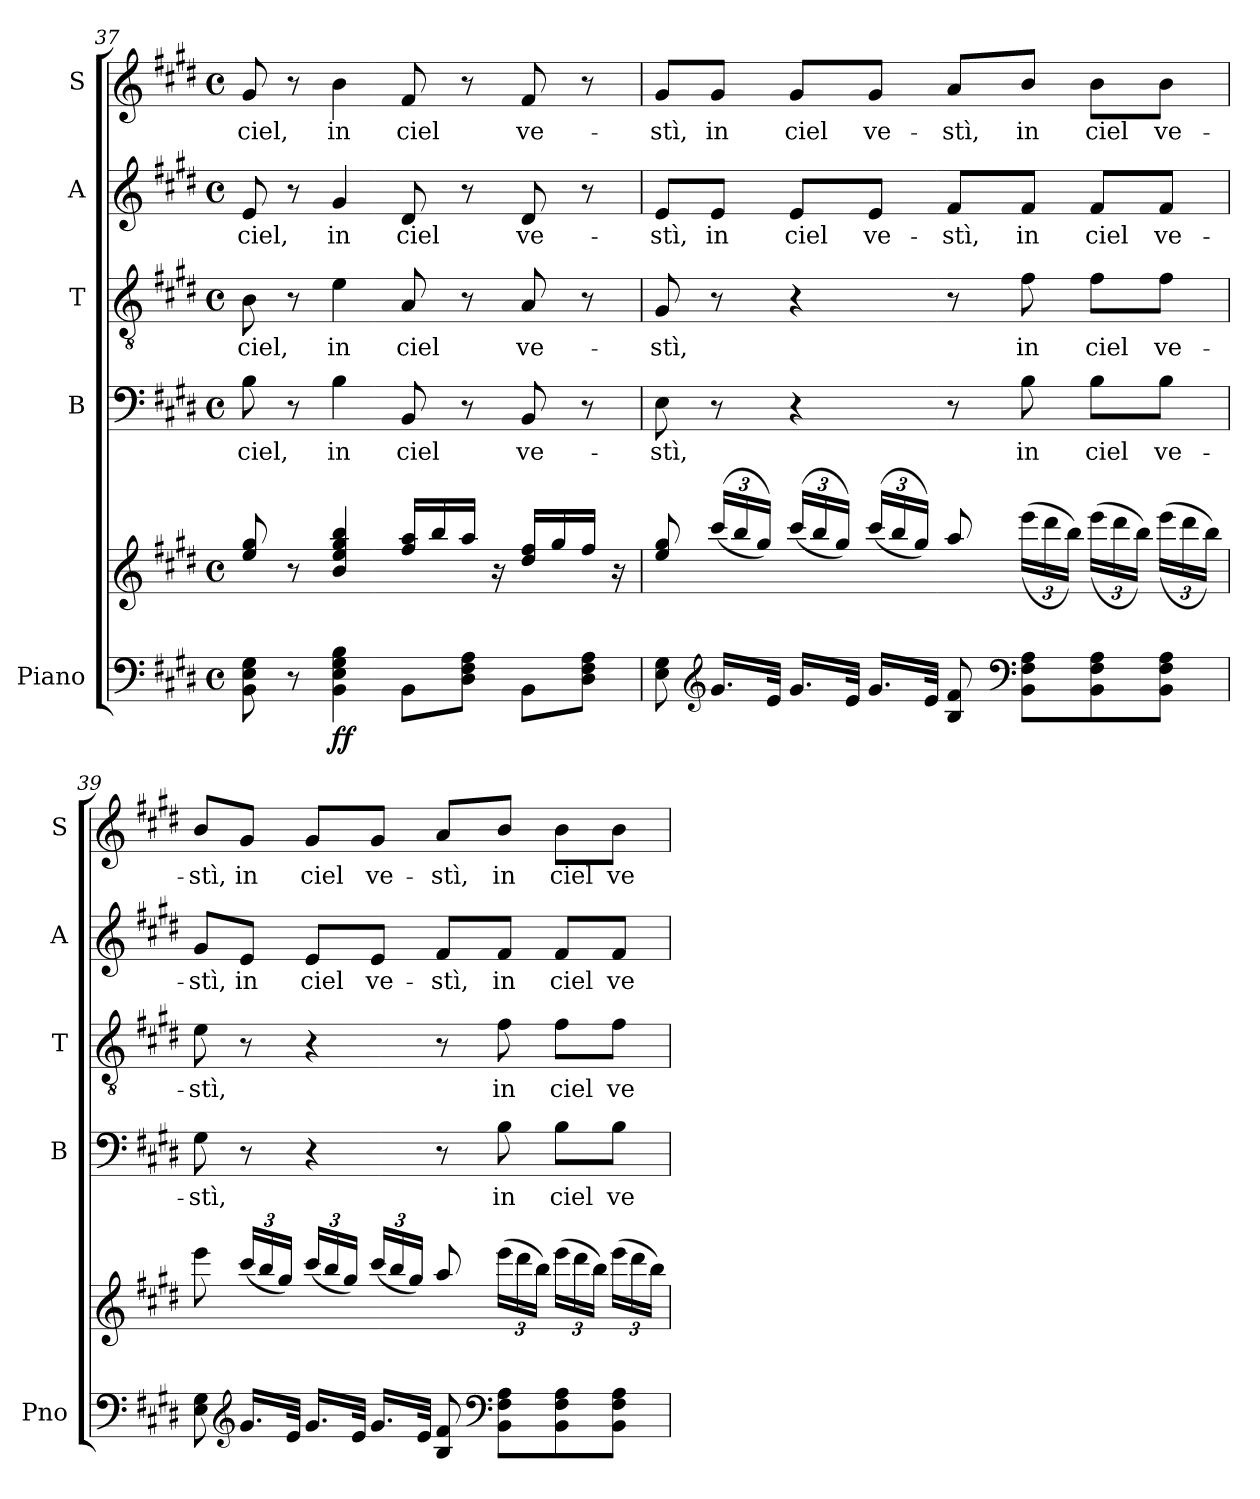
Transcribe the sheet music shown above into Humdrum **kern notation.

**kern	**kern	**dynam	**kern	**text	**kern	**text	**kern	**text	**kern	**text
*part5	*part5	*part5	*part4	*part4	*part3	*part3	*part2	*part2	*part1	*part1
*staff6	*staff5	*staff5/6	*staff4	*staff4	*staff3	*staff3	*staff2	*staff2	*staff1	*staff1
*I"Piano	*	*	*I"B	*	*I"T	*	*I"A	*	*I"S	*
*I'Pno	*	*	*I'B	*	*I'T	*	*I'A	*	*I'S	*
!!LO:PB:g=z
*clefF4	*clefG2	*	*clefF4	*	*clefGv2	*	*clefG2	*	*clefG2	*
*k[f#c#g#d#]	*k[f#c#g#d#]	*	*k[f#c#g#d#]	*	*k[f#c#g#d#]	*	*k[f#c#g#d#]	*	*k[f#c#g#d#]	*
*M4/4	*M4/4	*	*M4/4	*	*M4/4	*	*M4/4	*	*M4/4	*
*met(c)	*met(c)	*	*met(c)	*	*met(c)	*	*met(c)	*	*met(c)	*
=37	=37	=37	=37	=37	=37	=37	=37	=37	=37	=37
8BB\ 8E\ 8G#\	8ee/ 8gg#/	.	8B\	ciel,	8B\	ciel,	8e/	ciel,	8g#/	ciel,
8r	8r	.	8r	.	8r	.	8r	.	8r	.
!	!	!LO:DY:b=2	!	!	!	!	!	!	!	!
!	!	!LO:DY:n=1:b	!	!	!	!	!	!	!	!
4BB\ 4E\ 4G#\ 4B\	4b/ 4ee/ 4gg#/ 4bb/	f f	4B\	in	4e\	in	4g#/	in	4b\	in
8BB\L	16ff#/ 16aa/LL	.	8BB/	ciel	8A/	ciel	8d#/	ciel	8f#/	ciel
.	16bb/	.	.	.	.	.	.	.	.	.
8D#\ 8F#\ 8A\J	16aa/JJ	.	8r	.	8r	.	8r	.	8r	.
.	16r	.	.	.	.	.	.	.	.	.
8BB\L	16dd#/ 16ff#/LL	.	8BB/	ve-	8A/	ve-	8d#/	ve-	8f#/	ve-
.	16gg#/	.	.	.	.	.	.	.	.	.
8D#\ 8F#\ 8A\J	16ff#/JJ	.	8r	.	8r	.	8r	.	8r	.
.	16r	.	.	.	.	.	.	.	.	.
=38	=38	=38	=38	=38	=38	=38	=38	=38	=38	=38
8E\ 8G#\	8ee/ 8gg#/	.	8E\	-stì,	8G#/	-stì,	8e/L	-stì,	8g#/L	-stì,
*clefG2	*	*	*	*	*	*	*	*	*	*
*	*Xbrackettup	*	*	*	*	*	*	*	*	*
16.g#/LL	((24ccc#/LL	.	8r	.	8r	.	8e/J	in	8g#/J	in
.	24bb/	.	.	.	.	.	.	.	.	.
.	24gg#/JJ))	.	.	.	.	.	.	.	.	.
32e/JJk	.	.	.	.	.	.	.	.	.	.
16.g#/LL	((24ccc#/LL	.	4r	.	4r	.	8e/L	ciel	8g#/L	ciel
.	24bb/	.	.	.	.	.	.	.	.	.
.	24gg#/JJ))	.	.	.	.	.	.	.	.	.
32e/JJk	.	.	.	.	.	.	.	.	.	.
16.g#/LL	((24ccc#/LL	.	.	.	.	.	8e/J	ve-	8g#/J	ve-
.	24bb/	.	.	.	.	.	.	.	.	.
.	24gg#/JJ))	.	.	.	.	.	.	.	.	.
32e/JJk	.	.	.	.	.	.	.	.	.	.
8B/ 8f#/	8aa/	.	8r	.	8r	.	8f#/L	-stì,	8a/L	-stì,
*clefF4	*	*	*	*	*	*	*	*	*	*
8BB\ 8F#\ 8A\L	((24eee\LL	.	8B\	in	8f#\	in	8f#/J	in	8b/J	in
.	24ddd#\	.	.	.	.	.	.	.	.	.
.	24bb\JJ))	.	.	.	.	.	.	.	.	.
8BB\ 8F#\ 8A\	((24eee\LL	.	8B\L	ciel	8f#\L	ciel	8f#/L	ciel	8b\L	ciel
.	24ddd#\	.	.	.	.	.	.	.	.	.
.	24bb\JJ))	.	.	.	.	.	.	.	.	.
8BB\ 8F#\ 8A\J	((24eee\LL	.	8B\J	ve-	8f#\J	ve-	8f#/J	ve-	8b\J	ve-
.	24ddd#\	.	.	.	.	.	.	.	.	.
.	24bb\JJ))	.	.	.	.	.	.	.	.	.
!!LO:LB:g=z
=39	=39	=39	=39	=39	=39	=39	=39	=39	=39	=39
8E\ 8G#\	8eee\	.	8G#\	-stì,	8e\	-stì,	8g#/L	-stì,	8b/L	-stì,
*clefG2	*	*	*	*	*	*	*	*	*	*
16.g#/LL	(24ccc#/LL	.	8r	.	8r	.	8e/J	in	8g#/J	in
.	24bb/	.	.	.	.	.	.	.	.	.
.	24gg#/JJ)	.	.	.	.	.	.	.	.	.
32e/JJk	.	.	.	.	.	.	.	.	.	.
16.g#/LL	(24ccc#/LL	.	4r	.	4r	.	8e/L	ciel	8g#/L	ciel
.	24bb/	.	.	.	.	.	.	.	.	.
.	24gg#/JJ)	.	.	.	.	.	.	.	.	.
32e/JJk	.	.	.	.	.	.	.	.	.	.
16.g#/LL	(24ccc#/LL	.	.	.	.	.	8e/J	ve-	8g#/J	ve-
.	24bb/	.	.	.	.	.	.	.	.	.
.	24gg#/JJ)	.	.	.	.	.	.	.	.	.
32e/JJk	.	.	.	.	.	.	.	.	.	.
8B/ 8f#/	8aa/	.	8r	.	8r	.	8f#/L	-stì,	8a/L	-stì,
*clefF4	*	*	*	*	*	*	*	*	*	*
8BB\ 8F#\ 8A\L	(24eee\LL	.	8B\	in	8f#\	in	8f#/J	in	8b/J	in
.	24ddd#\	.	.	.	.	.	.	.	.	.
.	24bb\JJ)	.	.	.	.	.	.	.	.	.
8BB\ 8F#\ 8A\	(24eee\LL	.	8B\L	ciel	8f#\L	ciel	8f#/L	ciel	8b\L	ciel
.	24ddd#\	.	.	.	.	.	.	.	.	.
.	24bb\JJ)	.	.	.	.	.	.	.	.	.
8BB\ 8F#\ 8A\J	(24eee\LL	.	8B\J	ve-	8f#\J	ve-	8f#/J	ve-	8b\J	ve-
.	24ddd#\	.	.	.	.	.	.	.	.	.
.	24bb\JJ)	.	.	.	.	.	.	.	.	.
=	=	=	=	=	=	=	=	=	=	=
*-	*-	*-	*-	*-	*-	*-	*-	*-	*-	*-
